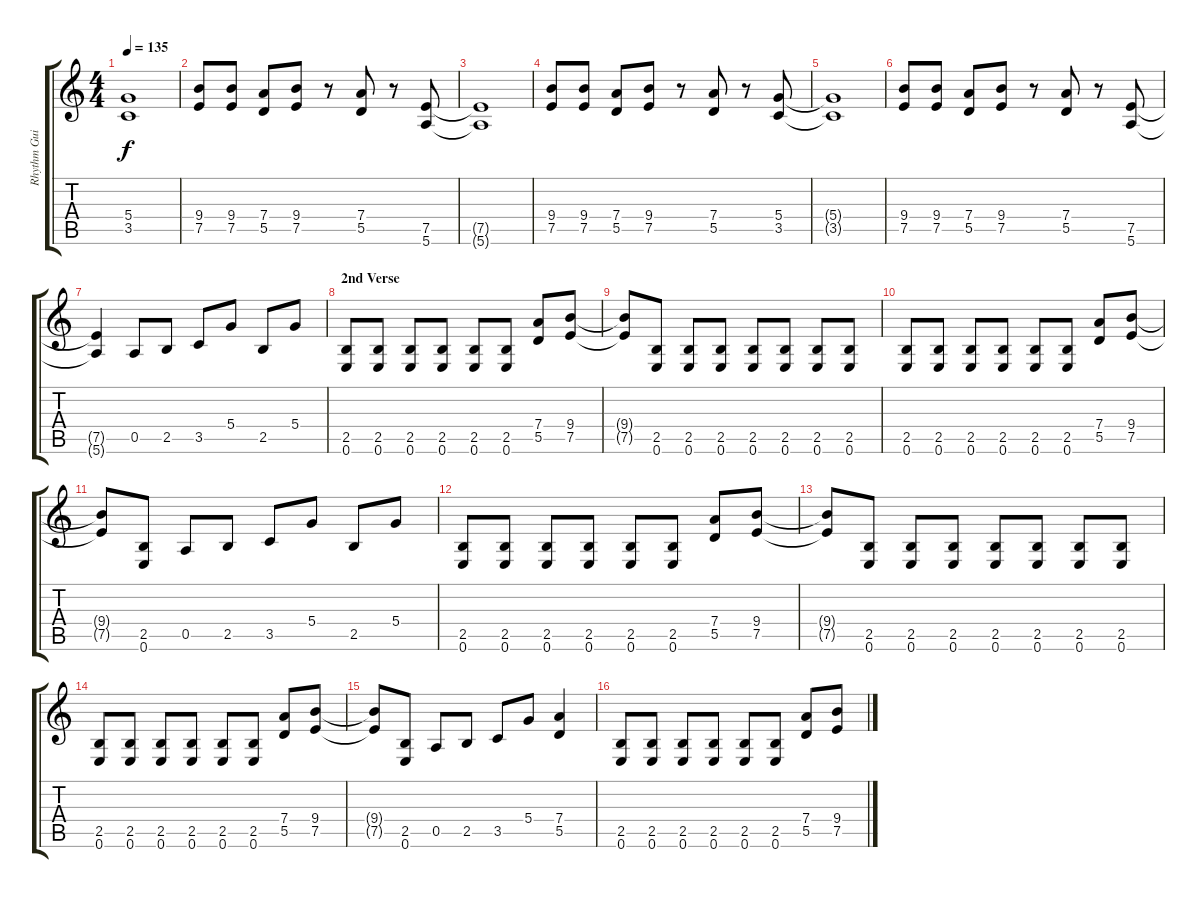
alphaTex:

\track ("Rhythm Guitar" "Rhythm Gui") {instrument distortionguitar}
\staff {score tabs}
\tuning (E4 B3 G3 D3 A2 E2) {hide}
\ts (4 4)
\tempo 135
\clef g2
\ks c
(5.4{t} 3.5{t}).1{dy f} |
(9.4 7.5).8 (9.4 7.5).8 (7.4 5.5).8 (9.4 7.5).8 r.8 (7.4 5.5).8 r.8 (7.5 5.6).8 |
(7.5{t} 5.6{t}).1 |
(9.4 7.5).8 (9.4 7.5).8 (7.4 5.5).8 (9.4 7.5).8 r.8 (7.4 5.5).8 r.8 (5.4 3.5).8 |
(5.4{t} 3.5{t}).1 |
(9.4 7.5).8 (9.4 7.5).8 (7.4 5.5).8 (9.4 7.5).8 r.8 (7.4 5.5).8 r.8 (7.5 5.6).8 |
(7.5{t} 5.6{t}).4 0.5.8 2.5.8 3.5.8 5.4.8 2.5.8 5.4.8 |
\section ("" "2nd Verse")
(2.5 0.6).8 (2.5 0.6).8 (2.5 0.6).8 (2.5 0.6).8 (2.5 0.6).8 (2.5 0.6).8 (7.4 5.5).8 (9.4 7.5).8 |
(9.4{t} 7.5{t}).8 (2.5 0.6).8 (2.5 0.6).8 (2.5 0.6).8 (2.5 0.6).8 (2.5 0.6).8 (2.5 0.6).8 (2.5 0.6).8 |
(2.5 0.6).8 (2.5 0.6).8 (2.5 0.6).8 (2.5 0.6).8 (2.5 0.6).8 (2.5 0.6).8 (7.4 5.5).8 (9.4 7.5).8 |
(9.4{t} 7.5{t}).8 (2.5 0.6).8 0.5.8 2.5.8 3.5.8 5.4.8 2.5.8 5.4.8 |
(2.5 0.6).8 (2.5 0.6).8 (2.5 0.6).8 (2.5 0.6).8 (2.5 0.6).8 (2.5 0.6).8 (7.4 5.5).8 (9.4 7.5).8 |
(9.4{t} 7.5{t}).8 (2.5 0.6).8 (2.5 0.6).8 (2.5 0.6).8 (2.5 0.6).8 (2.5 0.6).8 (2.5 0.6).8 (2.5 0.6).8 |
(2.5 0.6).8 (2.5 0.6).8 (2.5 0.6).8 (2.5 0.6).8 (2.5 0.6).8 (2.5 0.6).8 (7.4 5.5).8 (9.4 7.5).8 |
(9.4{t} 7.5{t}).8 (2.5 0.6).8 0.5.8 2.5.8 3.5.8 5.4.8 (7.4 5.5).4 |
(2.5 0.6).8 (2.5 0.6).8 (2.5 0.6).8 (2.5 0.6).8 (2.5 0.6).8 (2.5 0.6).8 (7.4 5.5).8 (9.4 7.5).8
